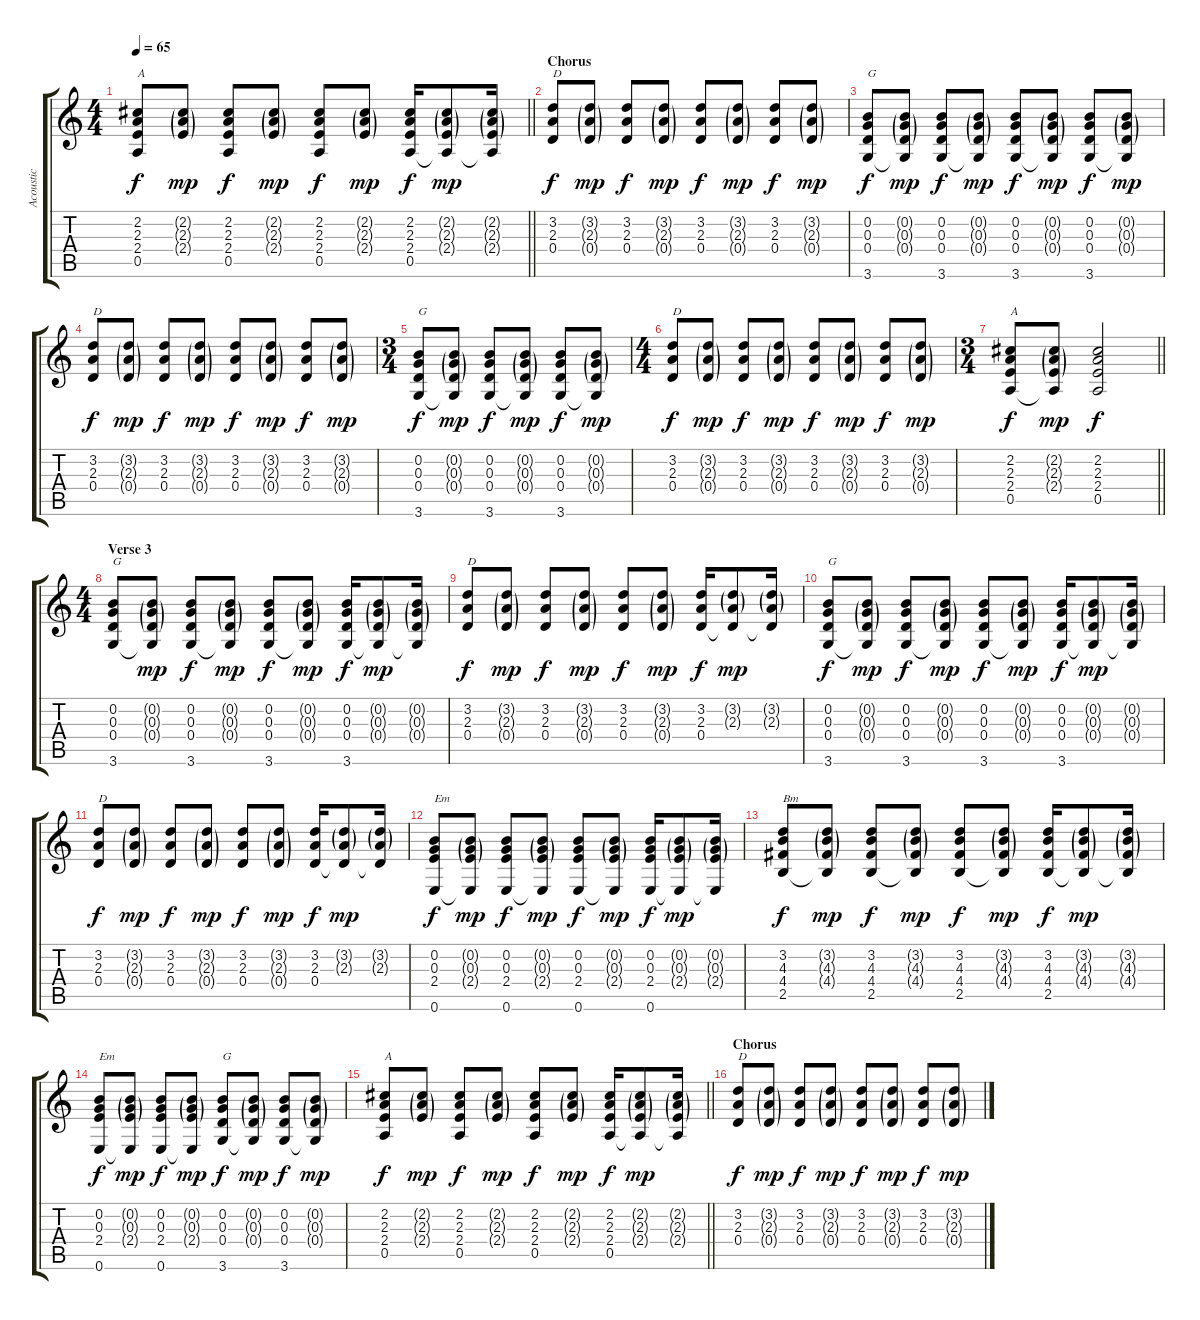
\track ("Acoustic" "Acoustic") {instrument acousticguitarsteel}
\staff {score tabs}
\tuning (E4 B3 G3 D3 A2 E2) {hide}
\ts (4 4)
\tempo 65
\clef g2
\barLineRight lightlight
\ks c
(2.2 2.3 2.4 0.5).8{txt "A" dy f} (2.2{g} 2.3{g} 2.4{g}).8{dy mp} (2.2 2.3 2.4 0.5).8{dy f} (2.2{g} 2.3{g} 2.4{g}).8{dy mp} (2.2 2.3 2.4 0.5).8{dy f} (2.2{g} 2.3{g} 2.4{g}).8{dy mp} (2.2 2.3 2.4 0.5).16{dy f} (2.2{g} 2.3{g} 2.4{g} 0.5{t}).8{dy mp} (2.2{g} 2.3{g} 2.4{g} 0.5{t}).16 |
\section ("" "Chorus")
(3.2 2.3 0.4).8{txt "D" dy f} (3.2{g} 2.3{g} 0.4{g}).8{dy mp} (3.2 2.3 0.4).8{dy f} (3.2{g} 2.3{g} 0.4{g}).8{dy mp} (3.2 2.3 0.4).8{dy f} (3.2{g} 2.3{g} 0.4{g}).8{dy mp} (3.2 2.3 0.4).8{dy f} (3.2{g} 2.3{g} 0.4{g}).8{dy mp} |
(0.2 0.3 0.4 3.6).8{txt "G" dy f} (0.2{g} 0.3{g} 0.4{g} 3.6{t}).8{dy mp} (0.2 0.3 0.4 3.6).8{dy f} (0.2{g} 0.3{g} 0.4{g} 3.6{t}).8{dy mp} (0.2 0.3 0.4 3.6).8{dy f} (0.2{g} 0.3{g} 0.4{g} 3.6{t}).8{dy mp} (0.2 0.3 0.4 3.6).8{dy f} (0.2{g} 0.3{g} 0.4{g} 3.6{t}).8{dy mp} |
(3.2 2.3 0.4).8{txt "D" dy f} (3.2{g} 2.3{g} 0.4{g}).8{dy mp} (3.2 2.3 0.4).8{dy f} (3.2{g} 2.3{g} 0.4{g}).8{dy mp} (3.2 2.3 0.4).8{dy f} (3.2{g} 2.3{g} 0.4{g}).8{dy mp} (3.2 2.3 0.4).8{dy f} (3.2{g} 2.3{g} 0.4{g}).8{dy mp} |
\ts (3 4)
(0.2 0.3 0.4 3.6).8{txt "G" dy f} (0.2{g} 0.3{g} 0.4{g} 3.6{t}).8{dy mp} (0.2 0.3 0.4 3.6).8{dy f} (0.2{g} 0.3{g} 0.4{g} 3.6{t}).8{dy mp} (0.2 0.3 0.4 3.6).8{dy f} (0.2{g} 0.3{g} 0.4{g} 3.6{t}).8{dy mp} |
\ts (4 4)
(3.2 2.3 0.4).8{txt "D" dy f} (3.2{g} 2.3{g} 0.4{g}).8{dy mp} (3.2 2.3 0.4).8{dy f} (3.2{g} 2.3{g} 0.4{g}).8{dy mp} (3.2 2.3 0.4).8{dy f} (3.2{g} 2.3{g} 0.4{g}).8{dy mp} (3.2 2.3 0.4).8{dy f} (3.2{g} 2.3{g} 0.4{g}).8{dy mp} |
\ts (3 4)
\barLineRight lightlight
(2.2 2.3 2.4 0.5).8{txt "A" dy f} (2.2{g} 2.3{g} 2.4{g} 0.5{t}).8{dy mp} (2.2 2.3 2.4 0.5).2{dy f} |
\ts (4 4)
\section ("" "Verse 3")
(0.2 0.3 0.4 3.6).8{txt "G"} (0.2{g} 0.3{g} 0.4{g} 3.6{t}).8{dy mp} (0.2 0.3 0.4 3.6).8{dy f} (0.2{g} 0.3{g} 0.4{g} 3.6{t}).8{dy mp} (0.2 0.3 0.4 3.6).8{dy f} (0.2{g} 0.3{g} 0.4{g} 3.6{t}).8{dy mp} (0.2 0.3 0.4 3.6).16{dy f} (0.2{g} 0.3{g} 0.4{g} 3.6{t}).8{dy mp} (0.2{g} 0.3{g} 0.4{g} 3.6{t}).16 |
(3.2 2.3 0.4).8{txt "D" dy f} (3.2{g} 2.3{g} 0.4{g}).8{dy mp} (3.2 2.3 0.4).8{dy f} (3.2{g} 2.3{g} 0.4{g}).8{dy mp} (3.2 2.3 0.4).8{dy f} (3.2{g} 2.3{g} 0.4{g}).8{dy mp} (3.2 2.3 0.4).16{dy f} (3.2{g} 2.3{g} 0.4{t}).8{dy mp} (3.2{g} 2.3{g} 0.4{t}).16 |
(0.2 0.3 0.4 3.6).8{txt "G" dy f} (0.2{g} 0.3{g} 0.4{g} 3.6{t}).8{dy mp} (0.2 0.3 0.4 3.6).8{dy f} (0.2{g} 0.3{g} 0.4{g} 3.6{t}).8{dy mp} (0.2 0.3 0.4 3.6).8{dy f} (0.2{g} 0.3{g} 0.4{g} 3.6{t}).8{dy mp} (0.2 0.3 0.4 3.6).16{dy f} (0.2{g} 0.3{g} 0.4{g} 3.6{t}).8{dy mp} (0.2{g} 0.3{g} 0.4{g} 3.6{t}).16 |
(3.2 2.3 0.4).8{txt "D" dy f} (3.2{g} 2.3{g} 0.4{g}).8{dy mp} (3.2 2.3 0.4).8{dy f} (3.2{g} 2.3{g} 0.4{g}).8{dy mp} (3.2 2.3 0.4).8{dy f} (3.2{g} 2.3{g} 0.4{g}).8{dy mp} (3.2 2.3 0.4).16{dy f} (3.2{g} 2.3{g} 0.4{t}).8{dy mp} (3.2{g} 2.3{g} 0.4{t}).16 |
(0.2 0.3 2.4 0.6).8{txt "Em" dy f} (0.2{g} 0.3{g} 2.4{g} 0.6{t}).8{dy mp} (0.2 0.3 2.4 0.6).8{dy f} (0.2{g} 0.3{g} 2.4{g} 0.6{t}).8{dy mp} (0.2 0.3 2.4 0.6).8{dy f} (0.2{g} 0.3{g} 2.4{g} 0.6{t}).8{dy mp} (0.2 0.3 2.4 0.6).16{dy f} (0.2{g} 0.3{g} 2.4{g} 0.6{t}).8{dy mp} (0.2{g} 0.3{g} 2.4{g} 0.6{t}).16 |
(3.2 4.3 4.4 2.5).8{txt "Bm" dy f} (3.2{g} 4.3{g} 4.4{g} 2.5{t}).8{dy mp} (3.2 4.3 4.4 2.5).8{dy f} (3.2{g} 4.3{g} 4.4{g} 2.5{t}).8{dy mp} (3.2 4.3 4.4 2.5).8{dy f} (3.2{g} 4.3{g} 4.4{g} 2.5{t}).8{dy mp} (3.2 4.3 4.4 2.5).16{dy f} (3.2{g} 4.3{g} 4.4{g} 2.5{t}).8{dy mp} (3.2{g} 4.3{g} 4.4{g} 2.5{t}).16 |
(0.2 0.3 2.4 0.6).8{txt "Em" dy f} (0.2{g} 0.3{g} 2.4{g} 0.6{t}).8{dy mp} (0.2 0.3 2.4 0.6).8{dy f} (0.2{g} 0.3{g} 2.4{g} 0.6{t}).8{dy mp} (0.2 0.3 0.4 3.6).8{txt "G" dy f} (0.2{g} 0.3{g} 0.4{g} 3.6{t}).8{dy mp} (0.2 0.3 0.4 3.6).8{dy f} (0.2{g} 0.3{g} 0.4{g} 3.6{t}).8{dy mp} |
\barLineRight lightlight
(2.2 2.3 2.4 0.5).8{txt "A" dy f} (2.2{g} 2.3{g} 2.4{g}).8{dy mp} (2.2 2.3 2.4 0.5).8{dy f} (2.2{g} 2.3{g} 2.4{g}).8{dy mp} (2.2 2.3 2.4 0.5).8{dy f} (2.2{g} 2.3{g} 2.4{g}).8{dy mp} (2.2 2.3 2.4 0.5).16{dy f} (2.2{g} 2.3{g} 2.4{g} 0.5{t}).8{dy mp} (2.2{g} 2.3{g} 2.4{g} 0.5{t}).16 |
\section ("" "Chorus")
(3.2 2.3 0.4).8{txt "D" dy f} (3.2{g} 2.3{g} 0.4{g}).8{dy mp} (3.2 2.3 0.4).8{dy f} (3.2{g} 2.3{g} 0.4{g}).8{dy mp} (3.2 2.3 0.4).8{dy f} (3.2{g} 2.3{g} 0.4{g}).8{dy mp} (3.2 2.3 0.4).8{dy f} (3.2{g} 2.3{g} 0.4{g}).8{dy mp}
